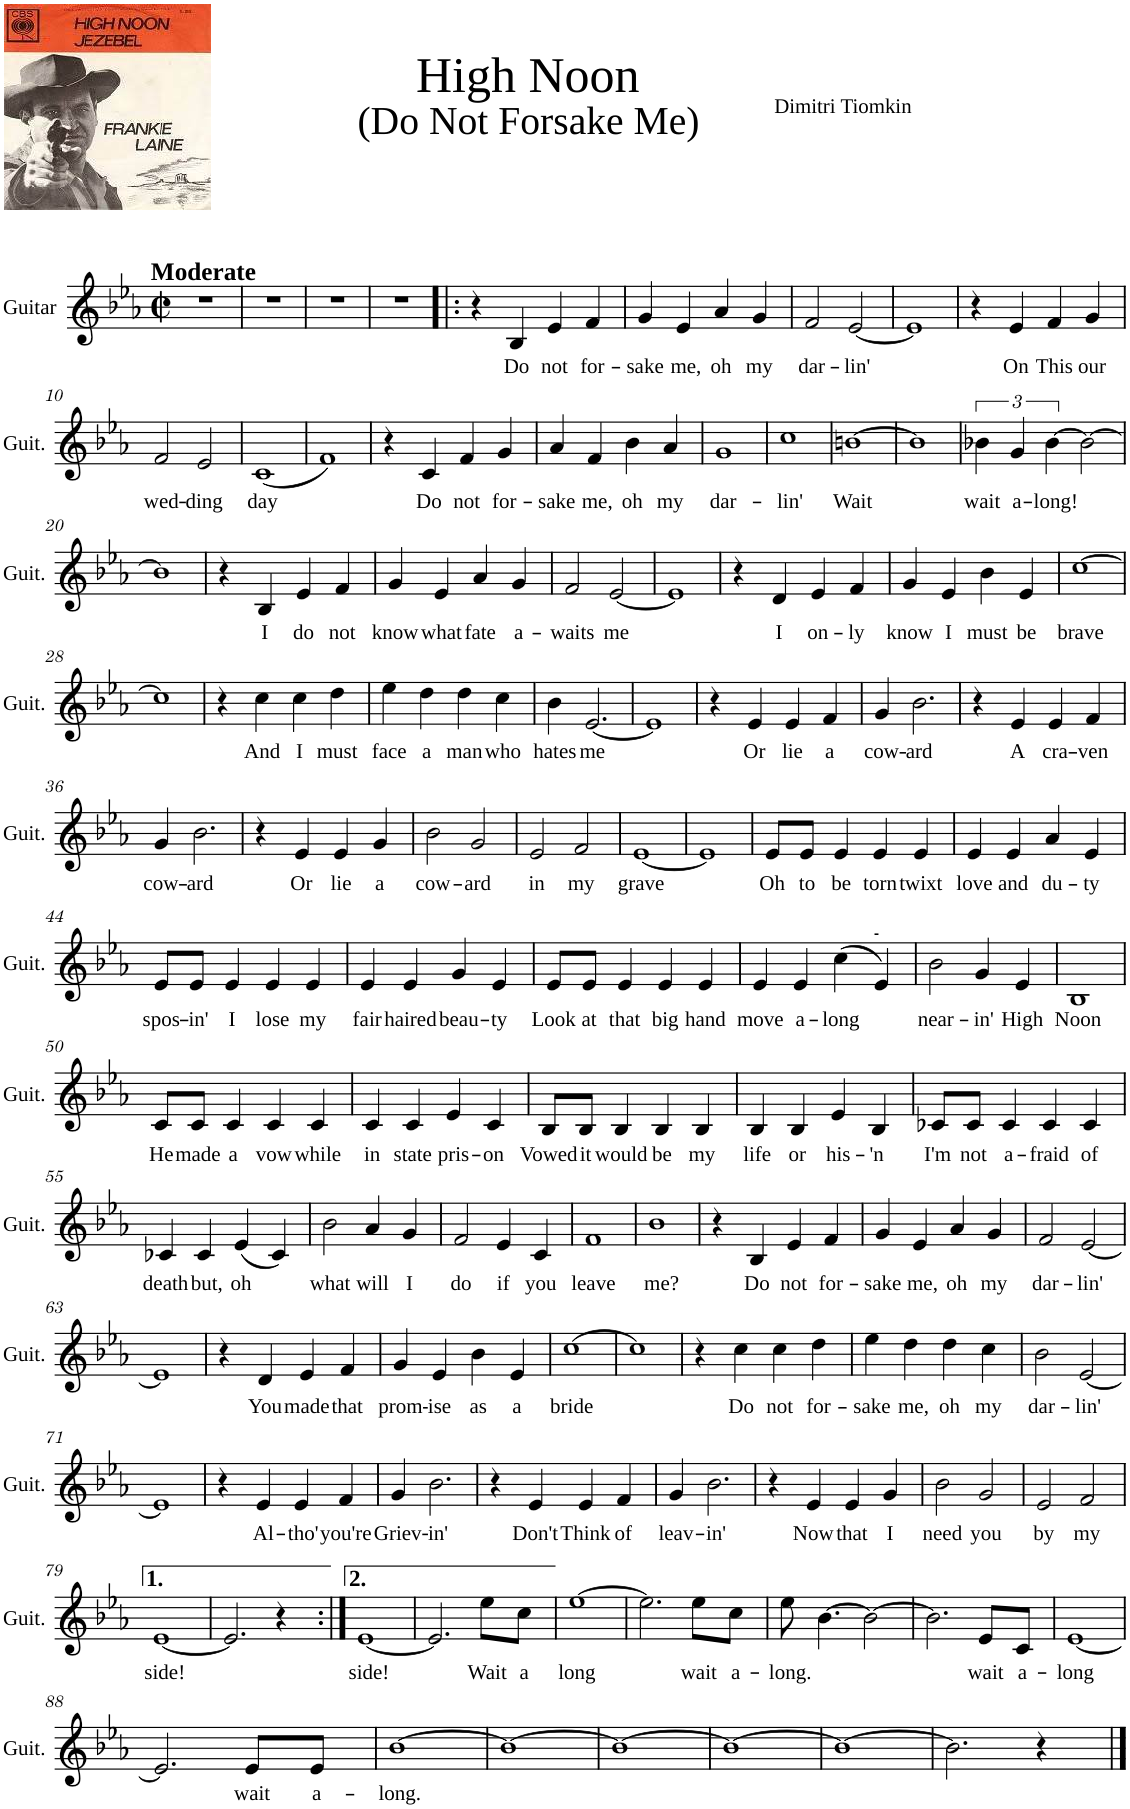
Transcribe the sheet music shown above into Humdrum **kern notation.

**kern	**text
*part1	*part1
*staff1	*staff1
*I"Guitar	*
*I'Guit.	*
*clefG2	*
*k[b-e-a-]	*
*M4/4	*
*met(c|)	*
=1	=1
!LO:TX:a:B:t=Moderate	!
1r	.
=2	=2
1r	.
=3	=3
1r	.
=4	=4
1r	.
=5!|:	=5!|:
4r	.
!	!LO:LY:b
4B-/	Do
!	!LO:LY:b
4e-/	not
!	!LO:LY:b
4f/	for-
=6	=6
!	!LO:LY:b
4g/	-sake
!	!LO:LY:b
4e-/	me,
!	!LO:LY:b
4a-/	oh
!	!LO:LY:b
4g/	my
=7	=7
!	!LO:LY:b
2f/	dar-
!	!LO:LY:b
[2e-/	-lin'
=8	=8
1e-]	.
=9	=9
4r	.
!	!LO:LY:b
4e-/	On
!	!LO:LY:b
4f/	This
!	!LO:LY:b
4g/	our
!!LO:LB:g=z
=10	=10
!	!LO:LY:b
2f/	wed-
!	!LO:LY:b
2e-/	-ding
=11	=11
!	!LO:LY:b
(1c	day
=12	=12
1f)	.
=13	=13
4r	.
!	!LO:LY:b
4c/	Do
!	!LO:LY:b
4f/	not
!	!LO:LY:b
4g/	for-
=14	=14
!	!LO:LY:b
4a-/	-sake
!	!LO:LY:b
4f/	me,
!	!LO:LY:b
4b-\	oh
!	!LO:LY:b
4a-/	my
=15	=15
!	!LO:LY:b
1g	dar-
=16	=16
!	!LO:LY:b
1cc	-lin'
=17	=17
!	!LO:LY:b
[1bn	Wait
=18	=18
1b]	.
=19	=19
!	!LO:LY:b
6b-X\	wait
!	!LO:LY:b
6g/	a-
!	!LO:LY:b
[6b-\	-long!
2b-\_	.
!!LO:LB:g=z
=20	=20
1b-]	.
=21	=21
4r	.
!	!LO:LY:b
4B-/	I
!	!LO:LY:b
4e-/	do
!	!LO:LY:b
4f/	not
=22	=22
!	!LO:LY:b
4g/	know
!	!LO:LY:b
4e-/	what
!	!LO:LY:b
4a-/	fate
!	!LO:LY:b
4g/	a-
=23	=23
!	!LO:LY:b
2f/	-waits
!	!LO:LY:b
[2e-/	me
=24	=24
1e-]	.
=25	=25
4r	.
!	!LO:LY:b
4d/	I
!	!LO:LY:b
4e-/	on-
!	!LO:LY:b
4f/	-ly
=26	=26
!	!LO:LY:b
4g/	know
!	!LO:LY:b
4e-/	I
!	!LO:LY:b
4b-\	must
!	!LO:LY:b
4e-/	be
=27	=27
!	!LO:LY:b
[1cc	brave
!!LO:LB:g=z
=28	=28
1cc]	.
=29	=29
4r	.
!	!LO:LY:b
4cc\	And
!	!LO:LY:b
4cc\	I
!	!LO:LY:b
4dd\	must
=30	=30
!	!LO:LY:b
4ee-\	face
!	!LO:LY:b
4dd\	a
!	!LO:LY:b
4dd\	man
!	!LO:LY:b
4cc\	who
=31	=31
!	!LO:LY:b
4b-\	hates
!	!LO:LY:b
[2.e-/	me
=32	=32
1e-]	.
=33	=33
4r	.
!	!LO:LY:b
4e-/	Or
!	!LO:LY:b
4e-/	lie
!	!LO:LY:b
4f/	a
=34	=34
!	!LO:LY:b
4g/	cow-
!	!LO:LY:b
2.b-\	-ard
=35	=35
4r	.
!	!LO:LY:b
4e-/	A
!	!LO:LY:b
4e-/	cra-
!	!LO:LY:b
4f/	-ven
!!LO:LB:g=z
=36	=36
!	!LO:LY:b
4g/	cow-
!	!LO:LY:b
2.b-\	-ard
=37	=37
4r	.
!	!LO:LY:b
4e-/	Or
!	!LO:LY:b
4e-/	lie
!	!LO:LY:b
4g/	a
=38	=38
!	!LO:LY:b
2b-\	cow-
!	!LO:LY:b
2g/	-ard
=39	=39
!	!LO:LY:b
2e-/	in
!	!LO:LY:b
2f/	my
=40	=40
!	!LO:LY:b
[1e-	grave
=41	=41
1e-]	.
=42	=42
!	!LO:LY:b
8e-/L	Oh
!	!LO:LY:b
8e-/J	to
!	!LO:LY:b
4e-/	be
!	!LO:LY:b
4e-/	torn
!	!LO:LY:b
4e-/	twixt
=43	=43
!	!LO:LY:b
4e-/	love
!	!LO:LY:b
4e-/	and
!	!LO:LY:b
4a-/	du-
!	!LO:LY:b
4e-/	-ty
!!LO:LB:g=z
=44	=44
!	!LO:LY:b
8e-/L	spos-
!	!LO:LY:b
8e-/J	-in'
!	!LO:LY:b
4e-/	I
!	!LO:LY:b
4e-/	lose
!	!LO:LY:b
4e-/	my
=45	=45
!	!LO:LY:b
4e-/	fair
!	!LO:LY:b
4e-/	haired
!	!LO:LY:b
4g/	beau-
!	!LO:LY:b
4e-/	-ty
=46	=46
!	!LO:LY:b
8e-/L	Look
!	!LO:LY:b
8e-/J	at
!	!LO:LY:b
4e-/	that
!	!LO:LY:b
4e-/	big
!	!LO:LY:b
4e-/	hand
=47	=47
!	!LO:LY:b
4e-/	move
!	!LO:LY:b
4e-/	a-
!	!LO:LY:b
(4cc\	-long
4e-/)	.
=48	=48
!	!LO:LY:b
2b-\	near-
!	!LO:LY:b
4g/	-in'
!	!LO:LY:b
4e-/	High
=49	=49
!	!LO:LY:b
1B-	Noon
!!LO:LB:g=z
=50	=50
!	!LO:LY:b
8c/L	He
!	!LO:LY:b
8c/J	made
!	!LO:LY:b
4c/	a
!	!LO:LY:b
4c/	vow
!	!LO:LY:b
4c/	while
=51	=51
!	!LO:LY:b
4c/	in
!	!LO:LY:b
4c/	state
!	!LO:LY:b
4e-/	pris-
!	!LO:LY:b
4c/	-on
=52	=52
!	!LO:LY:b
8B-/L	Vowed
!	!LO:LY:b
8B-/J	it
!	!LO:LY:b
4B-/	would
!	!LO:LY:b
4B-/	be
!	!LO:LY:b
4B-/	my
=53	=53
!	!LO:LY:b
4B-/	life
!	!LO:LY:b
4B-/	or
!	!LO:LY:b
4e-/	his-
!	!LO:LY:b
4B-/	-'n
=54	=54
!	!LO:LY:b
8c-X/L	I'm
!	!LO:LY:b
8c-/J	not
!	!LO:LY:b
4c-/	a-
!	!LO:LY:b
4c-/	-fraid
!	!LO:LY:b
4c-/	of
!!LO:LB:g=z
=55	=55
!	!LO:LY:b
4c-X/	death
!	!LO:LY:b
4c-/	but,
!	!LO:LY:b
(4e-/	oh
4c-/)	.
=56	=56
!	!LO:LY:b
2b-\	what
!	!LO:LY:b
4a-/	will
!	!LO:LY:b
4g/	I
=57	=57
!	!LO:LY:b
2f/	do
!	!LO:LY:b
4e-/	if
!	!LO:LY:b
4c/	you
=58	=58
!	!LO:LY:b
1f	leave
=59	=59
!	!LO:LY:b
1b-	me?
=60	=60
4r	.
!	!LO:LY:b
4B-/	Do
!	!LO:LY:b
4e-/	not
!	!LO:LY:b
4f/	for-
=61	=61
!	!LO:LY:b
4g/	-sake
!	!LO:LY:b
4e-/	me,
!	!LO:LY:b
4a-/	oh
!	!LO:LY:b
4g/	my
=62	=62
!	!LO:LY:b
2f/	dar-
!	!LO:LY:b
[2e-/	-lin'
!!LO:LB:g=z
=63	=63
1e-]	.
=64	=64
4r	.
!	!LO:LY:b
4d/	You
!	!LO:LY:b
4e-/	made
!	!LO:LY:b
4f/	that
=65	=65
!	!LO:LY:b
4g/	prom-
!	!LO:LY:b
4e-/	-ise
!	!LO:LY:b
4b-\	as
!	!LO:LY:b
4e-/	a
=66	=66
!	!LO:LY:b
[1cc	bride
=67	=67
1cc]	.
=68	=68
4r	.
!	!LO:LY:b
4cc\	Do
!	!LO:LY:b
4cc\	not
!	!LO:LY:b
4dd\	for-
=69	=69
!	!LO:LY:b
4ee-\	-sake
!	!LO:LY:b
4dd\	me,
!	!LO:LY:b
4dd\	oh
!	!LO:LY:b
4cc\	my
=70	=70
!	!LO:LY:b
2b-\	dar-
!	!LO:LY:b
[2e-/	-lin'
!!LO:LB:g=z
=71	=71
1e-]	.
=72	=72
4r	.
!	!LO:LY:b
4e-/	Al-
!	!LO:LY:b
4e-/	-tho'
!	!LO:LY:b
4f/	you're
=73	=73
!	!LO:LY:b
4g/	Griev-
!	!LO:LY:b
2.b-\	-in'
=74	=74
4r	.
!	!LO:LY:b
4e-/	Don't
!	!LO:LY:b
4e-/	Think
!	!LO:LY:b
4f/	of
=75	=75
!	!LO:LY:b
4g/	leav-
!	!LO:LY:b
2.b-\	-in'
=76	=76
4r	.
!	!LO:LY:b
4e-/	Now
!	!LO:LY:b
4e-/	that
!	!LO:LY:b
4g/	I
=77	=77
!	!LO:LY:b
2b-\	need
!	!LO:LY:b
2g/	you
=78	=78
!	!LO:LY:b
2e-/	by
!	!LO:LY:b
2f/	my
!!LO:LB:g=z
=79	=79
!	!LO:LY:b
[1e-	side!
=80	=80
2.e-/]	.
4r	.
=81:|!	=81:|!
!	!LO:LY:b
[1e-	side!
=82	=82
2.e-/]	.
!	!LO:LY:b
8ee-\L	Wait
!	!LO:LY:b
8cc\J	a
=83	=83
!	!LO:LY:b
[1ee-	long
=84	=84
2.ee-\]	.
!	!LO:LY:b
8ee-\L	wait
!	!LO:LY:b
8cc\J	a-
=85	=85
!	!LO:LY:b
8ee-\	-long.
[4.b-\	.
2b-\_	.
=86	=86
2.b-\]	.
!	!LO:LY:b
8e-/L	wait
!	!LO:LY:b
8c/J	a-
=87	=87
!	!LO:LY:b
[1e-	-long
!!LO:LB:g=z
=88	=88
2.e-/]	.
!	!LO:LY:b
8e-/L	wait
!	!LO:LY:b
8e-/J	a-
=89	=89
!	!LO:LY:b
[1b-	-long.
=90	=90
1b-_	.
=91	=91
1b-_	.
=92	=92
1b-_	.
=93	=93
1b-_	.
=94	=94
2.b-\]	.
4r	.
==	==
*-	*-
